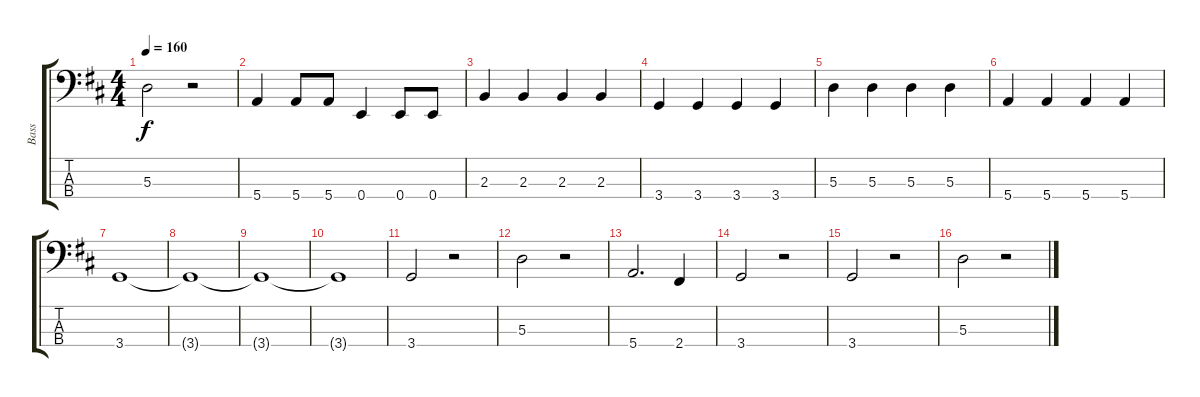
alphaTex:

\track ("Bass" "Bass") {instrument electricbassfinger}
\staff {score tabs}
\tuning (G2 D2 A1 E1) {hide}
\ts (4 4)
\tempo 160
\clef f4
\ks d
5.3.2{dy f} r.2 |
5.4.4 5.4.8 5.4.8 0.4.4 0.4.8 0.4.8 |
2.3.4 2.3.4 2.3.4 2.3.4 |
3.4.4 3.4.4 3.4.4 3.4.4 |
5.3.4 5.3.4 5.3.4 5.3.4 |
5.4.4 5.4.4 5.4.4 5.4.4 |
3.4.1 |
3.4{t}.1 |
3.4{t}.1 |
3.4{t}.1 |
3.4.2 r.2 |
5.3.2 r.2 |
5.4.2{d} 2.4.4 |
3.4.2 r.2 |
3.4.2 r.2 |
5.3.2 r.2
